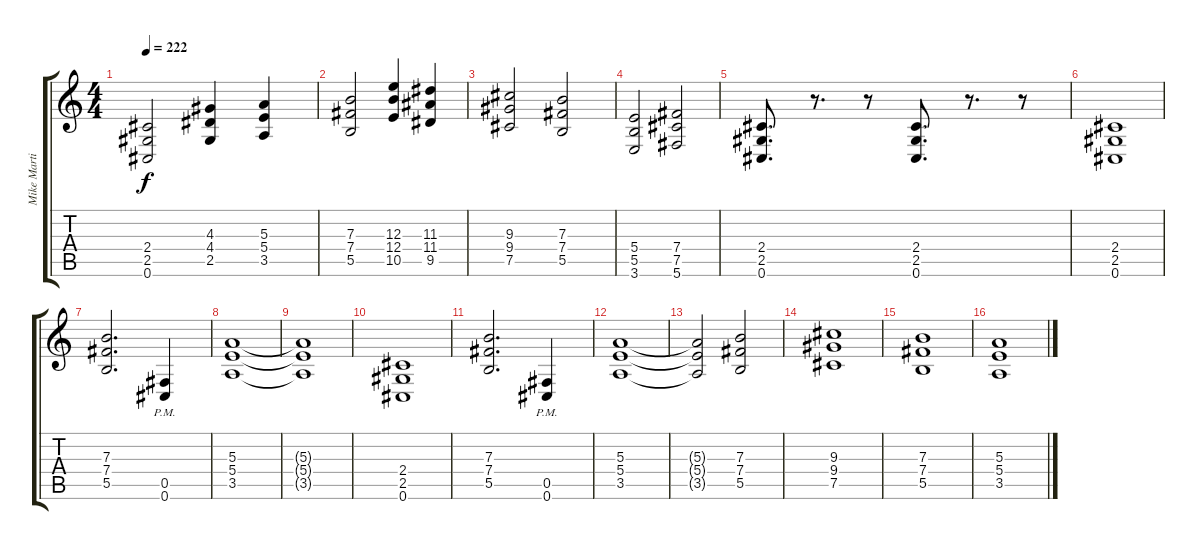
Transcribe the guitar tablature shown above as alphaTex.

\track ("Mike Martin " "Mike Marti") {instrument distortionguitar}
\staff {score tabs}
\tuning (Db4 Ab3 E3 B2 Gb2 Db2) {hide}
\ts (4 4)
\tempo 222
\clef g2
\ks c
(2.4 2.5 0.6).2{dy f} (4.3 4.4 2.5).4 (5.3 5.4 3.5).4 |
(7.3 7.4 5.5).2 (12.3 12.4 10.5).4 (11.3 11.4 9.5).4 |
(9.3 9.4 7.5).2 (7.3 7.4 5.5).2 |
(5.4 5.5 3.6).2 (7.4 7.5 5.6).2 |
(2.4 2.5 0.6).8{d} r.8{d} r.8 (2.4 2.5 0.6).8{d} r.8{d} r.8 |
(2.4 2.5 0.6).1 |
(7.3 7.4 5.5).2{d} (0.5{pm} 0.6{pm}).4 |
(5.3 5.4 3.5).1 |
(5.3{t} 5.4{t} 3.5{t}).1 |
(2.4 2.5 0.6).1 |
(7.3 7.4 5.5).2{d} (0.5{pm} 0.6{pm}).4 |
(5.3 5.4 3.5).1 |
(5.3{t} 5.4{t} 3.5{t}).2 (7.3 7.4 5.5).2 |
(9.3 9.4 7.5).1 |
(7.3 7.4 5.5).1 |
(5.3 5.4 3.5).1
